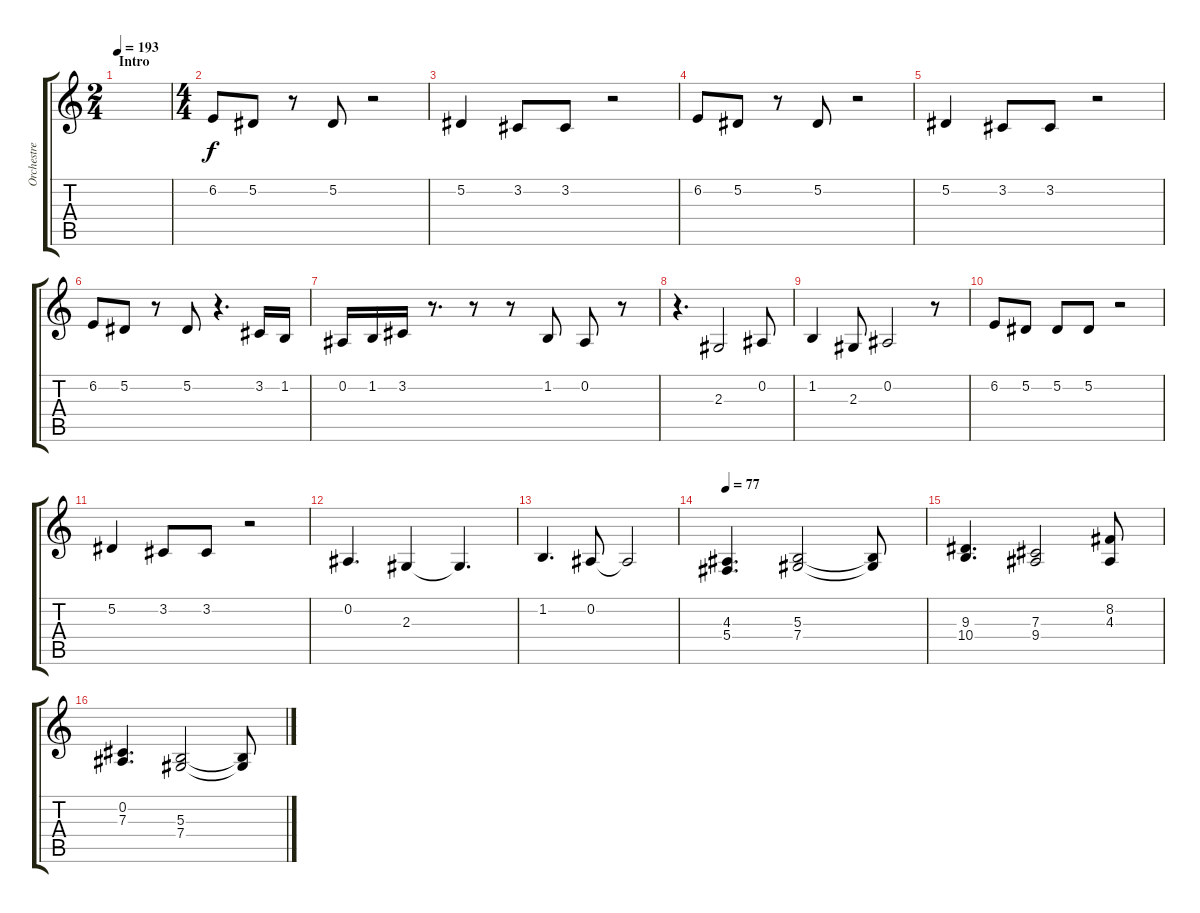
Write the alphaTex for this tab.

\track ("Orchestre" "Orchestre") {instrument cello}
\staff {score tabs}
\tuning (Eb4 Bb3 Gb3 Db3 Ab2 Eb2) {hide}
\ts (2 4)
\section ("" "Intro")
\tempo 193
\tempo 77
\tempo 193
\clef g2
\ks c
|
\ts (4 4)
6.2.8 5.2.8 r.8 5.2.8 r.2 |
5.2.4 3.2.8 3.2.8 r.2 |
6.2.8 5.2.8 r.8 5.2.8 r.2 |
5.2.4 3.2.8 3.2.8 r.2 |
6.2.8 5.2.8 r.8 5.2.8 r.4{d} 3.2.16 1.2.16 |
0.2.16 1.2.16 3.2.16 r.8{d} r.8 r.8 1.2.8 0.2.8 r.8 |
r.4{d} 2.3.2 0.2.8 |
1.2.4 2.3.8 0.2.2 r.8 |
6.2.8 5.2.8 5.2.8 5.2.8 r.2 |
5.2.4 3.2.8 3.2.8 r.2 |
0.2.4{d} 2.3.4 2.3{t}.4{d} |
1.2.4{d} 0.2.8 0.2{t}.2 |
\tempo 77
(4.3 5.4).4{d instrument cello} (5.3 7.4).2 (5.3{t} 7.4{t}).8 |
(9.3 10.4).4{d} (7.3 9.4).2 (8.2 4.3).8 |
(0.2 7.3).4{d} (5.3 7.4).2 (5.3{t} 7.4{t}).8
